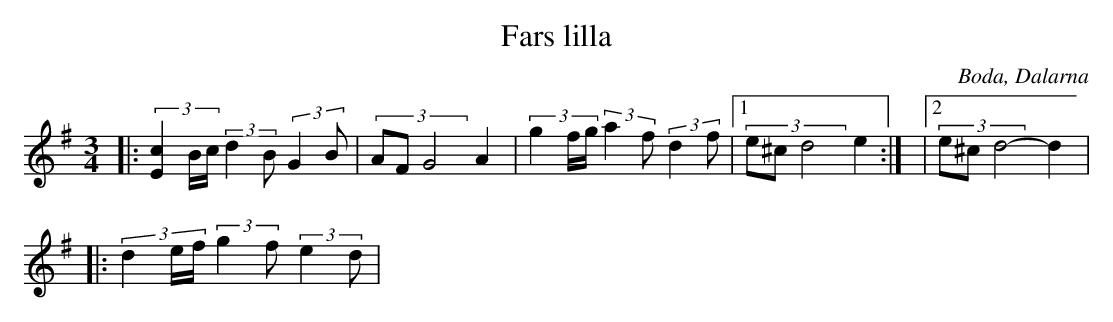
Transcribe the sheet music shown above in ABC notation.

X:1
T:Fars lilla
O:Boda, Dalarna
M:3/4
L:1/16
K:G
|: (3[cE]4Bc (3:2:2 d4B2 (3:2:2 G4B2 | (3A2F2G8 A4 |(3g4fg (3:2:2 a4f2 (3:2:2 d4f2 |1 (3e2^c2d8 e4 :| |2 (3e2^c2d8- d4 |
|: (3d4ef (3:2:2 g4f2 (3:2:2 e4d2 |
